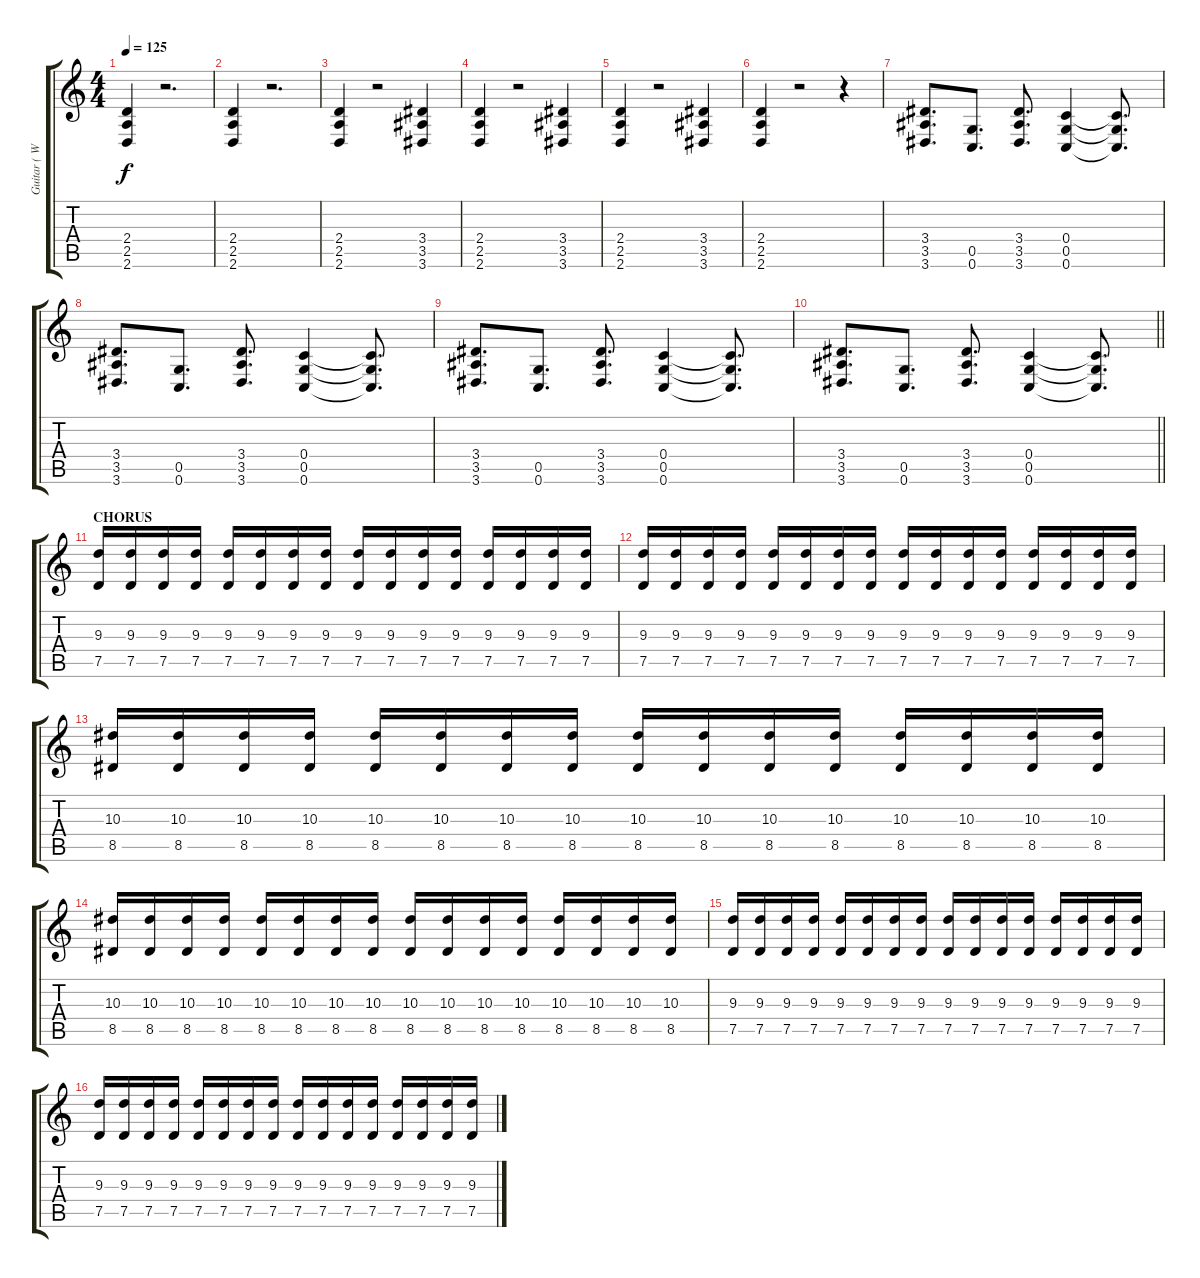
\track ("Guitar ( Wayne Static / Koichi Fukuda )" "Guitar ( W") {instrument distortionguitar}
\staff {score tabs}
\tuning (D4 A3 F3 C3 G2 C2) {hide}
\ts (4 4)
\tempo 125
\clef g2
\ks c
(2.4 2.5 2.6).4{dy f} r.2{d} |
(2.4 2.5 2.6).4 r.2{d} |
(2.4 2.5 2.6).4 r.2 (3.4 3.5 3.6).4 |
(2.4 2.5 2.6).4 r.2 (3.4 3.5 3.6).4 |
(2.4 2.5 2.6).4 r.2 (3.4 3.5 3.6).4 |
(2.4 2.5 2.6).4 r.2 r.4 |
(3.4 3.5 3.6).8{d} (0.5 0.6).8{d} (3.4 3.5 3.6).8{d} (0.4 0.5 0.6).4 (0.4{t} 0.5{t} 0.6{t}).8{d} |
(3.4 3.5 3.6).8{d} (0.5 0.6).8{d} (3.4 3.5 3.6).8{d} (0.4 0.5 0.6).4 (0.4{t} 0.5{t} 0.6{t}).8{d} |
(3.4 3.5 3.6).8{d} (0.5 0.6).8{d} (3.4 3.5 3.6).8{d} (0.4 0.5 0.6).4 (0.4{t} 0.5{t} 0.6{t}).8{d} |
\barLineRight lightlight
(3.4 3.5 3.6).8{d} (0.5 0.6).8{d} (3.4 3.5 3.6).8{d} (0.4 0.5 0.6).4 (0.4{t} 0.5{t} 0.6{t}).8{d} |
\section ("" "CHORUS")
(9.3 7.5).16 (9.3 7.5).16 (9.3 7.5).16 (9.3 7.5).16 (9.3 7.5).16 (9.3 7.5).16 (9.3 7.5).16 (9.3 7.5).16 (9.3 7.5).16 (9.3 7.5).16 (9.3 7.5).16 (9.3 7.5).16 (9.3 7.5).16 (9.3 7.5).16 (9.3 7.5).16 (9.3 7.5).16 |
(9.3 7.5).16 (9.3 7.5).16 (9.3 7.5).16 (9.3 7.5).16 (9.3 7.5).16 (9.3 7.5).16 (9.3 7.5).16 (9.3 7.5).16 (9.3 7.5).16 (9.3 7.5).16 (9.3 7.5).16 (9.3 7.5).16 (9.3 7.5).16 (9.3 7.5).16 (9.3 7.5).16 (9.3 7.5).16 |
(10.3 8.5).16 (10.3 8.5).16 (10.3 8.5).16 (10.3 8.5).16 (10.3 8.5).16 (10.3 8.5).16 (10.3 8.5).16 (10.3 8.5).16 (10.3 8.5).16 (10.3 8.5).16 (10.3 8.5).16 (10.3 8.5).16 (10.3 8.5).16 (10.3 8.5).16 (10.3 8.5).16 (10.3 8.5).16 |
(10.3 8.5).16 (10.3 8.5).16 (10.3 8.5).16 (10.3 8.5).16 (10.3 8.5).16 (10.3 8.5).16 (10.3 8.5).16 (10.3 8.5).16 (10.3 8.5).16 (10.3 8.5).16 (10.3 8.5).16 (10.3 8.5).16 (10.3 8.5).16 (10.3 8.5).16 (10.3 8.5).16 (10.3 8.5).16 |
(9.3 7.5).16 (9.3 7.5).16 (9.3 7.5).16 (9.3 7.5).16 (9.3 7.5).16 (9.3 7.5).16 (9.3 7.5).16 (9.3 7.5).16 (9.3 7.5).16 (9.3 7.5).16 (9.3 7.5).16 (9.3 7.5).16 (9.3 7.5).16 (9.3 7.5).16 (9.3 7.5).16 (9.3 7.5).16 |
(9.3 7.5).16 (9.3 7.5).16 (9.3 7.5).16 (9.3 7.5).16 (9.3 7.5).16 (9.3 7.5).16 (9.3 7.5).16 (9.3 7.5).16 (9.3 7.5).16 (9.3 7.5).16 (9.3 7.5).16 (9.3 7.5).16 (9.3 7.5).16 (9.3 7.5).16 (9.3 7.5).16 (9.3 7.5).16
